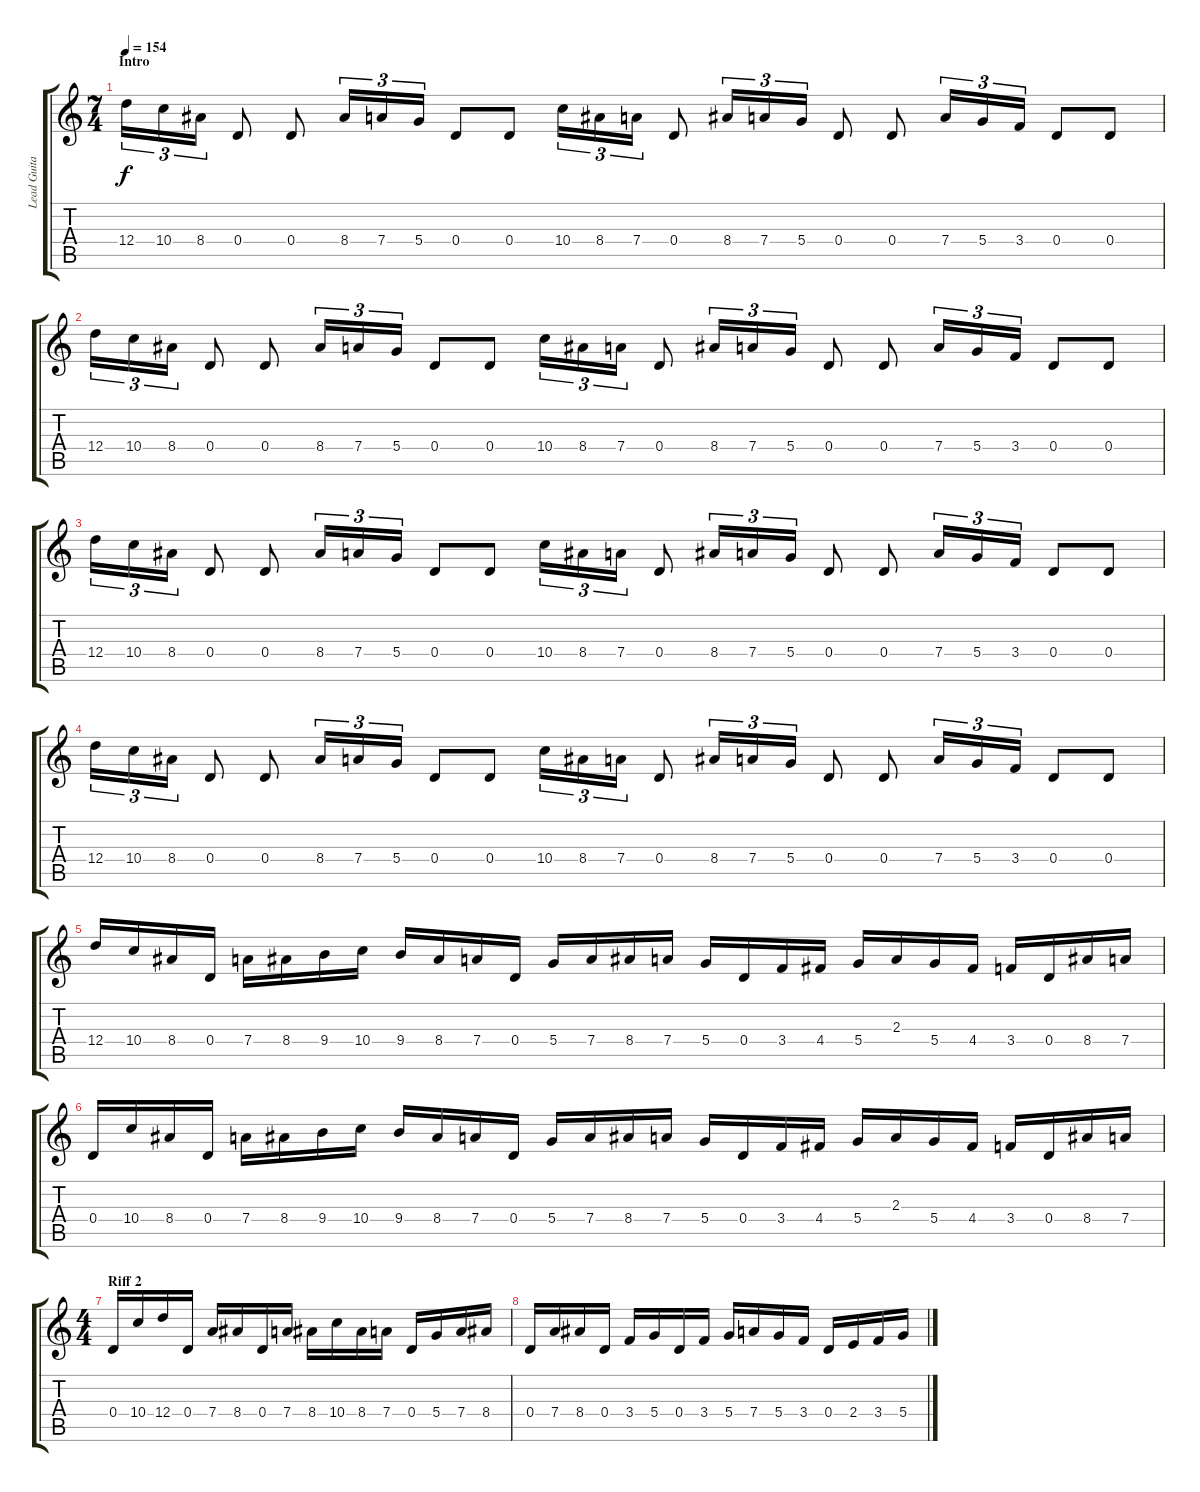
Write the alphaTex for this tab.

\track ("Lead Guitar" "Lead Guita") {instrument distortionguitar}
\staff {score tabs}
\tuning (E4 B3 G3 D3 A2 E2) {hide}
\ts (7 4)
\section ("" "Intro")
\tempo 154
\clef g2
\ks c
12.4.16{tu (3 2) dy f instrument distortionguitar} 10.4.16{tu (3 2)} 8.4.16{tu (3 2)} 0.4.8 0.4.8 8.4.16{tu (3 2)} 7.4.16{tu (3 2)} 5.4.16{tu (3 2)} 0.4.8 0.4.8 10.4.16{tu (3 2)} 8.4.16{tu (3 2)} 7.4.16{tu (3 2)} 0.4.8 8.4.16{tu (3 2)} 7.4.16{tu (3 2)} 5.4.16{tu (3 2)} 0.4.8 0.4.8 7.4.16{tu (3 2)} 5.4.16{tu (3 2)} 3.4.16{tu (3 2)} 0.4.8 0.4.8 |
12.4.16{tu (3 2)} 10.4.16{tu (3 2)} 8.4.16{tu (3 2)} 0.4.8 0.4.8 8.4.16{tu (3 2)} 7.4.16{tu (3 2)} 5.4.16{tu (3 2)} 0.4.8 0.4.8 10.4.16{tu (3 2)} 8.4.16{tu (3 2)} 7.4.16{tu (3 2)} 0.4.8 8.4.16{tu (3 2)} 7.4.16{tu (3 2)} 5.4.16{tu (3 2)} 0.4.8 0.4.8 7.4.16{tu (3 2)} 5.4.16{tu (3 2)} 3.4.16{tu (3 2)} 0.4.8 0.4.8 |
12.4.16{tu (3 2)} 10.4.16{tu (3 2)} 8.4.16{tu (3 2)} 0.4.8 0.4.8 8.4.16{tu (3 2)} 7.4.16{tu (3 2)} 5.4.16{tu (3 2)} 0.4.8 0.4.8 10.4.16{tu (3 2)} 8.4.16{tu (3 2)} 7.4.16{tu (3 2)} 0.4.8 8.4.16{tu (3 2)} 7.4.16{tu (3 2)} 5.4.16{tu (3 2)} 0.4.8 0.4.8 7.4.16{tu (3 2)} 5.4.16{tu (3 2)} 3.4.16{tu (3 2)} 0.4.8 0.4.8 |
12.4.16{tu (3 2)} 10.4.16{tu (3 2)} 8.4.16{tu (3 2)} 0.4.8 0.4.8 8.4.16{tu (3 2)} 7.4.16{tu (3 2)} 5.4.16{tu (3 2)} 0.4.8 0.4.8 10.4.16{tu (3 2)} 8.4.16{tu (3 2)} 7.4.16{tu (3 2)} 0.4.8 8.4.16{tu (3 2)} 7.4.16{tu (3 2)} 5.4.16{tu (3 2)} 0.4.8 0.4.8 7.4.16{tu (3 2)} 5.4.16{tu (3 2)} 3.4.16{tu (3 2)} 0.4.8 0.4.8 |
12.4.16 10.4.16 8.4.16 0.4.16 7.4.16 8.4.16 9.4.16 10.4.16 9.4.16 8.4.16 7.4.16 0.4.16 5.4.16 7.4.16 8.4.16 7.4.16 5.4.16 0.4.16 3.4.16 4.4.16 5.4.16 2.3.16 5.4.16 4.4.16 3.4.16 0.4.16 8.4.16 7.4.16 |
0.4.16 10.4.16 8.4.16 0.4.16 7.4.16 8.4.16 9.4.16 10.4.16 9.4.16 8.4.16 7.4.16 0.4.16 5.4.16 7.4.16 8.4.16 7.4.16 5.4.16 0.4.16 3.4.16 4.4.16 5.4.16 2.3.16 5.4.16 4.4.16 3.4.16 0.4.16 8.4.16 7.4.16 |
\ts (4 4)
\section ("" "Riff 2")
0.4.16 10.4.16 12.4.16 0.4.16 7.4.16 8.4.16 0.4.16 7.4.16 8.4.16 10.4.16 8.4.16 7.4.16 0.4.16 5.4.16 7.4.16 8.4.16 |
0.4.16 7.4.16 8.4.16 0.4.16 3.4.16 5.4.16 0.4.16 3.4.16 5.4.16 7.4.16 5.4.16 3.4.16 0.4.16 2.4.16 3.4.16 5.4.16
